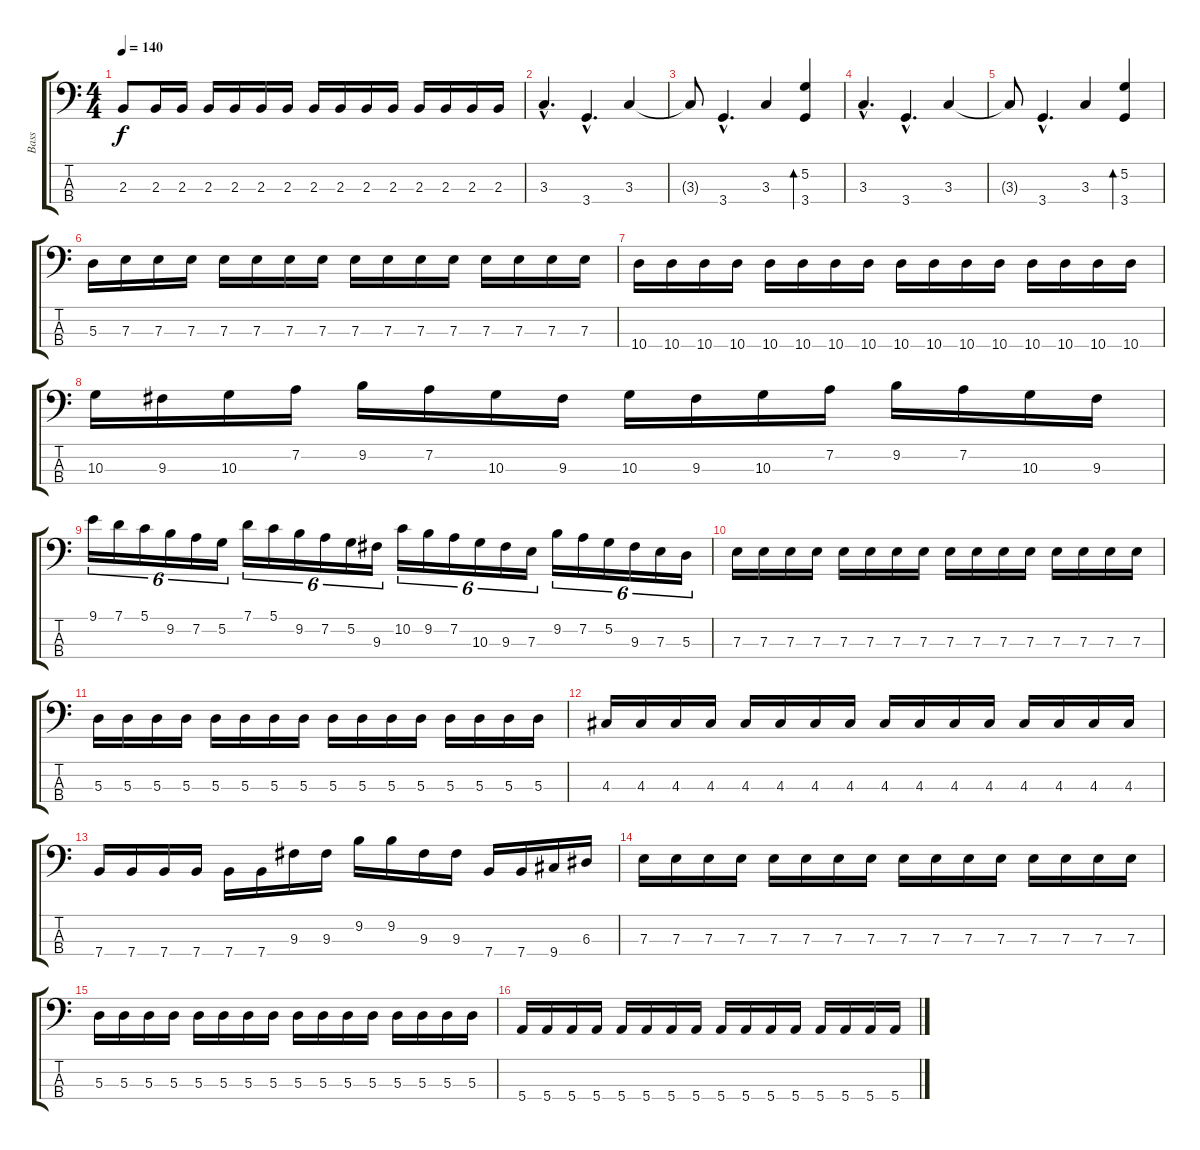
\track ("Bass" "Bass") {instrument electricbasspick}
\staff {score tabs}
\tuning (G2 D2 A1 E1) {hide}
\ts (4 4)
\tempo 140
\clef f4
\ks c
2.3.8{dy f} 2.3.16 2.3.16 2.3.16 2.3.16 2.3.16 2.3.16 2.3.16 2.3.16 2.3.16 2.3.16 2.3.16 2.3.16 2.3.16 2.3.16 |
3.3{hac}.4{d} 3.4{hac}.4{d} 3.3.4 |
3.3{t}.8 3.4{hac}.4{d} 3.3.4 (5.2 3.4).4{bd 120} |
3.3{hac}.4{d} 3.4{hac}.4{d} 3.3.4 |
3.3{t}.8 3.4{hac}.4{d} 3.3.4 (5.2 3.4).4{bd 120} |
5.3.16 7.3.16 7.3.16 7.3.16 7.3.16 7.3.16 7.3.16 7.3.16 7.3.16 7.3.16 7.3.16 7.3.16 7.3.16 7.3.16 7.3.16 7.3.16 |
10.4.16 10.4.16 10.4.16 10.4.16 10.4.16 10.4.16 10.4.16 10.4.16 10.4.16 10.4.16 10.4.16 10.4.16 10.4.16 10.4.16 10.4.16 10.4.16 |
10.3.16 9.3.16 10.3.16 7.2.16 9.2.16 7.2.16 10.3.16 9.3.16 10.3.16 9.3.16 10.3.16 7.2.16 9.2.16 7.2.16 10.3.16 9.3.16 |
9.1.16{tu (6 4)} 7.1.16{tu (6 4)} 5.1.16{tu (6 4)} 9.2.16{tu (6 4)} 7.2.16{tu (6 4)} 5.2.16{tu (6 4)} 7.1.16{tu (6 4)} 5.1.16{tu (6 4)} 9.2.16{tu (6 4)} 7.2.16{tu (6 4)} 5.2.16{tu (6 4)} 9.3.16{tu (6 4)} 10.2.16{tu (6 4)} 9.2.16{tu (6 4)} 7.2.16{tu (6 4)} 10.3.16{tu (6 4)} 9.3.16{tu (6 4)} 7.3.16{tu (6 4)} 9.2.16{tu (6 4)} 7.2.16{tu (6 4)} 5.2.16{tu (6 4)} 9.3.16{tu (6 4)} 7.3.16{tu (6 4)} 5.3.16{tu (6 4)} |
7.3.16 7.3.16 7.3.16 7.3.16 7.3.16 7.3.16 7.3.16 7.3.16 7.3.16 7.3.16 7.3.16 7.3.16 7.3.16 7.3.16 7.3.16 7.3.16 |
5.3.16 5.3.16 5.3.16 5.3.16 5.3.16 5.3.16 5.3.16 5.3.16 5.3.16 5.3.16 5.3.16 5.3.16 5.3.16 5.3.16 5.3.16 5.3.16 |
4.3.16 4.3.16 4.3.16 4.3.16 4.3.16 4.3.16 4.3.16 4.3.16 4.3.16 4.3.16 4.3.16 4.3.16 4.3.16 4.3.16 4.3.16 4.3.16 |
7.4.16 7.4.16 7.4.16 7.4.16 7.4.16 7.4.16 9.3.16 9.3.16 9.2.16 9.2.16 9.3.16 9.3.16 7.4.16 7.4.16 9.4.16 6.3.16 |
7.3.16 7.3.16 7.3.16 7.3.16 7.3.16 7.3.16 7.3.16 7.3.16 7.3.16 7.3.16 7.3.16 7.3.16 7.3.16 7.3.16 7.3.16 7.3.16 |
5.3.16 5.3.16 5.3.16 5.3.16 5.3.16 5.3.16 5.3.16 5.3.16 5.3.16 5.3.16 5.3.16 5.3.16 5.3.16 5.3.16 5.3.16 5.3.16 |
5.4.16 5.4.16 5.4.16 5.4.16 5.4.16 5.4.16 5.4.16 5.4.16 5.4.16 5.4.16 5.4.16 5.4.16 5.4.16 5.4.16 5.4.16 5.4.16
